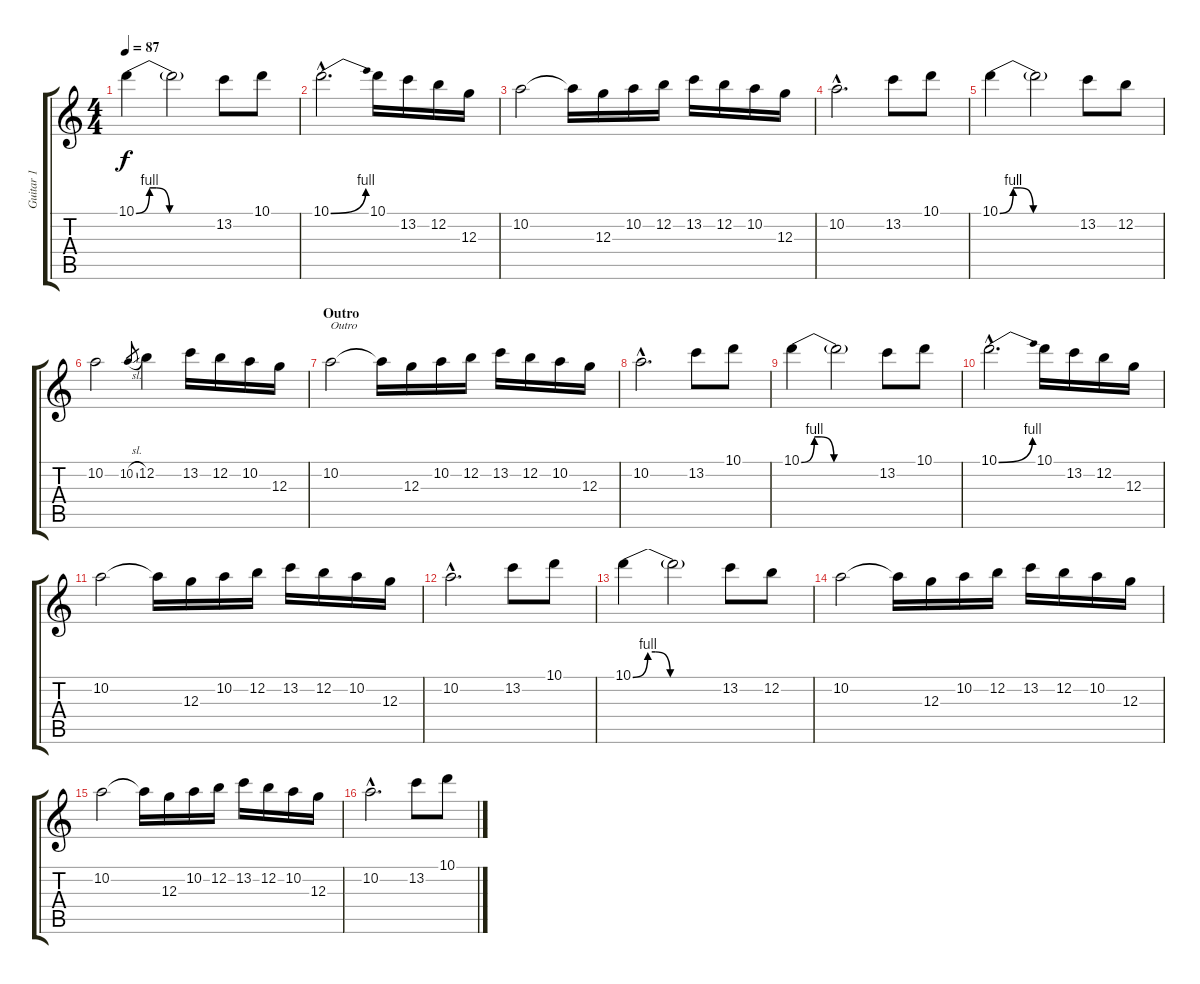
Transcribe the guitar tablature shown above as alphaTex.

\track ("Guitar 1" "Guitar 1") {instrument distortionguitar}
\staff {score tabs}
\tuning (E4 B3 G3 D3 A2 E2) {hide}
\ts (4 4)
\tempo 87
\clef g2
\ks c
10.1{be (custom 0 0 10 4 15 4 25 0 60 0)}.4{dy f} 10.1{t}.2 13.2.8 10.1.8 |
10.1{be (bend 0 0 60 4) hac}.2{d} 10.1.16 13.2.16 12.2.16 12.3.16 |
10.2.2 10.2{t}.16 12.3.16 10.2.16 12.2.16 13.2.16 12.2.16 10.2.16 12.3.16 |
10.2{hac}.2{d} 13.2.8 10.1.8 |
10.1{be (custom 0 0 10 4 15 4 25 0 60 0)}.4 10.1{t}.2 13.2.8 12.2.8 |
10.2.2 10.2{sl}.8{gr} 12.2.4 13.2.16 12.2.16 10.2.16 12.3.16 |
\section ("" "Outro")
10.2.2{txt "Outro"} 10.2{t}.16 12.3.16 10.2.16 12.2.16 13.2.16 12.2.16 10.2.16 12.3.16 |
10.2{hac}.2{d} 13.2.8 10.1.8 |
10.1{be (custom 0 0 10 4 15 4 25 0 60 0)}.4 10.1{t}.2 13.2.8 10.1.8 |
10.1{be (bend 0 0 60 4) hac}.2{d} 10.1.16 13.2.16 12.2.16 12.3.16 |
10.2.2 10.2{t}.16 12.3.16 10.2.16 12.2.16 13.2.16 12.2.16 10.2.16 12.3.16 |
10.2{hac}.2{d} 13.2.8 10.1.8 |
10.1{be (custom 0 0 10 4 15 4 25 0 60 0)}.4 10.1{t}.2 13.2.8 12.2.8 |
10.2.2 10.2{t}.16 12.3.16 10.2.16 12.2.16 13.2.16 12.2.16 10.2.16 12.3.16 |
10.2.2{volume 7} 10.2{t}.16 12.3.16 10.2.16 12.2.16 13.2.16 12.2.16 10.2.16 12.3.16 |
10.2{hac}.2{d} 13.2.8 10.1.8
